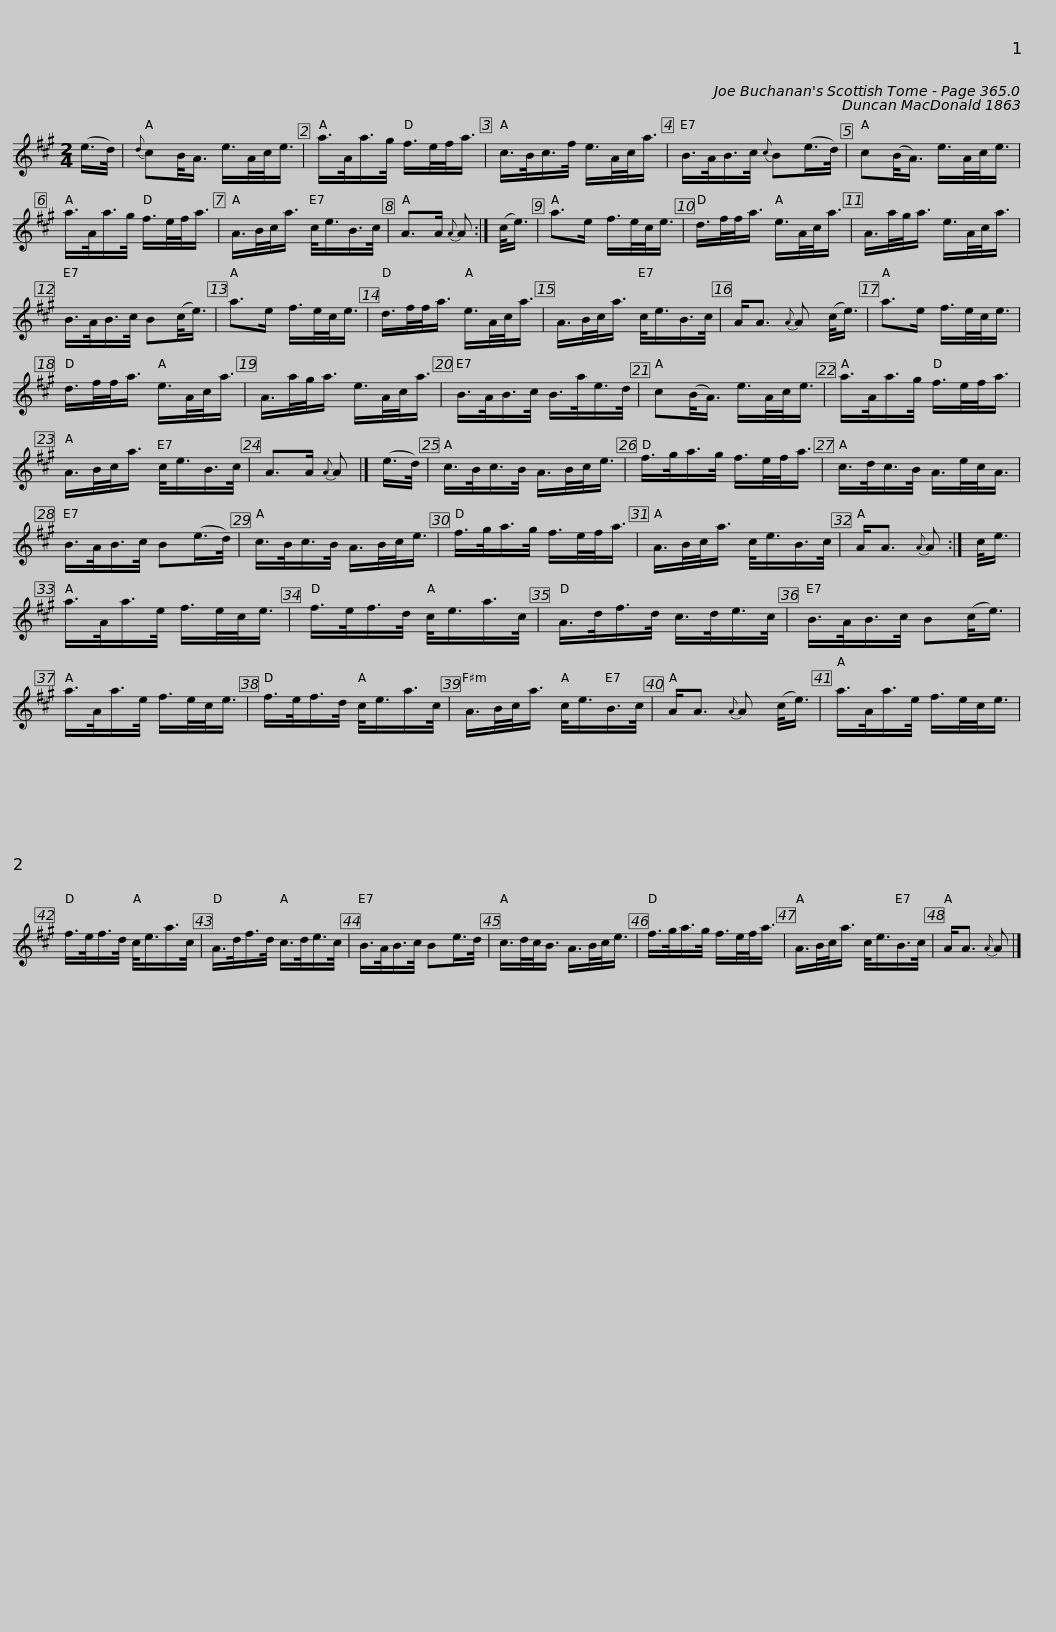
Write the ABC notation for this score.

X:1
L:1/8
M:2/4
I:linebreak $
K:A
V:1 treble
V:1
 (e/>d/) |{d} cB/<A/ e/>A/c/<e/ | a/>A/a/>g/ f/>e/f/<a/ | c/>B/c/>f/ e/>A/c/<a/ | B/>A/B/>c/{c} B(e/>d/) |$ %5
 c(B/<A/) e/>A/c/<e/ | a/>A/a/>g/ f/>e/f/<a/ | A/>B/c/<a/ c/<e/B/>c/ | A>A{A} A :| (c/<e/) | %10
 a>e f/>e/c/<e/ |$ d/>f/f/<a/ e/>A/c/<a/ | A/>a/g/<a/ e/>A/c/<a/ | B/>A/B/>c/ B(c/<e/) | a>e f/>e/c/<e/ | %15
 d/>f/f/<a/ e/>A/c/<a/ |$ A/>B/c/<a/ c/<e/B/>c/ | A<A{A} A (c/<e/) | a>e f/>e/c/<e/ | d/>f/f/<a/ e/>A/c/<a/ | %20
 A/>a/g/<a/ e/>A/c/<a/ |$ B/>A/B/>c/ B/>a/e/>d/ | c(B/<A/) e/>A/c/<e/ | a/>A/a/>g/ f/>e/f/<a/ | A/>B/c/<a/ c/<e/B/>c/ | %25
 A>A{A} A |] (e/>d/) |$ c/>B/c/>B/ A/>B/c/<e/ | f/>g/a/>g/ f/>e/f/<a/ | c/>d/c/>B/ A/>e/c/<A/ | %30
 B/>A/B/>c/ B(e/>d/) | c/>B/c/>B/ A/>B/c/<e/ |$ f/>g/a/>g/ f/>e/f/<a/ | A/>B/c/<a/ c/<e/B/>c/ | A<A{A} A :| %35
 c/<e/ | a/>A/a/>e/ f/>e/c/<e/ | f/>e/f/>d/ c/<e/a/>c/ |$ A/>d/f/>d/ c/>d/e/>c/ | B/>A/B/>c/ B(c/<e/) | %40
 a/>A/a/>e/ f/>e/c/<e/ | f/>e/f/>d/ c/<e/a/>c/ | A/>B/c/<a/ c/<e/B/>c/ |$ A<A{A} A (c/<e/) | a/>A/a/>e/ f/>e/c/<e/ | %45
 f/>e/f/>d/ c/<e/a/>c/ | A/>d/f/>d/ c/>d/e/>c/ | B/>A/B/>c/ Be/>d/ |$ c/>d/c/<B/ A/>B/c/<e/ | f/>g/a/>g/ f/>e/f/<a/ | %50
 A/>B/c/<a/ c/<e/B/>c/ | A<A{A} A |] %52
